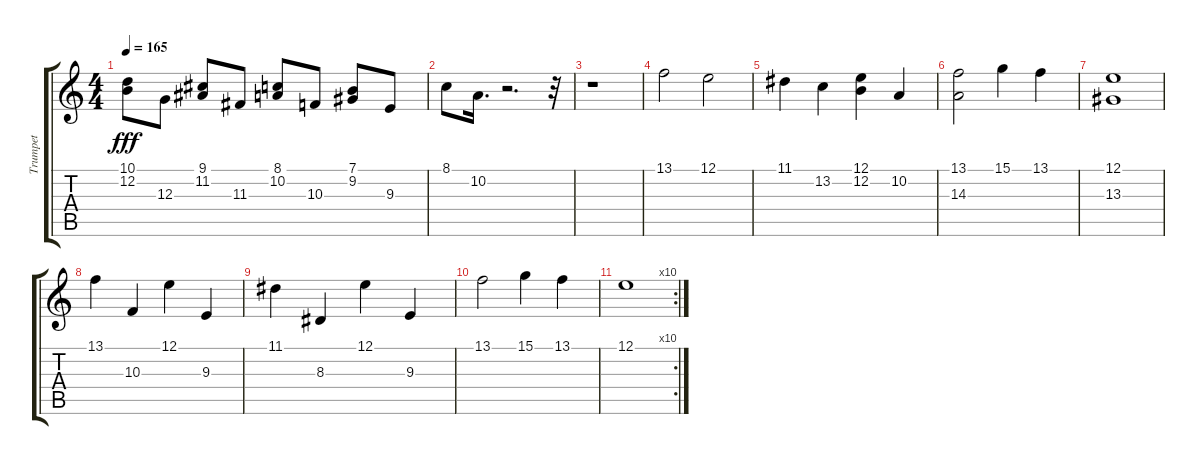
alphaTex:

\track ("Trumpet" "Trumpet") {instrument trumpet}
\staff {score tabs}
\tuning (E4 B3 G3 D3 A2 E2) {hide}
\ts (4 4)
\tempo 165
\clef g2
\ks c
(10.1 12.2).8{dy fff} 12.3.8 (9.1 11.2).8 11.3.8 (8.1 10.2).8 10.3.8 (7.1 9.2).8 9.3.8 |
8.1.8 10.2.16{d} r.2{d} r.32 |
r.1 |
13.1.2 12.1.2 |
11.1.4 13.2.4 (12.1 12.2).4 10.2.4 |
(13.1 14.3).2 15.1.4 13.1.4 |
(12.1 13.3).1 |
13.1.4 10.3.4 12.1.4 9.3.4 |
11.1.4 8.3.4 12.1.4 9.3.4 |
13.1.2 15.1.4 13.1.4 |
\rc 10
12.1.1
